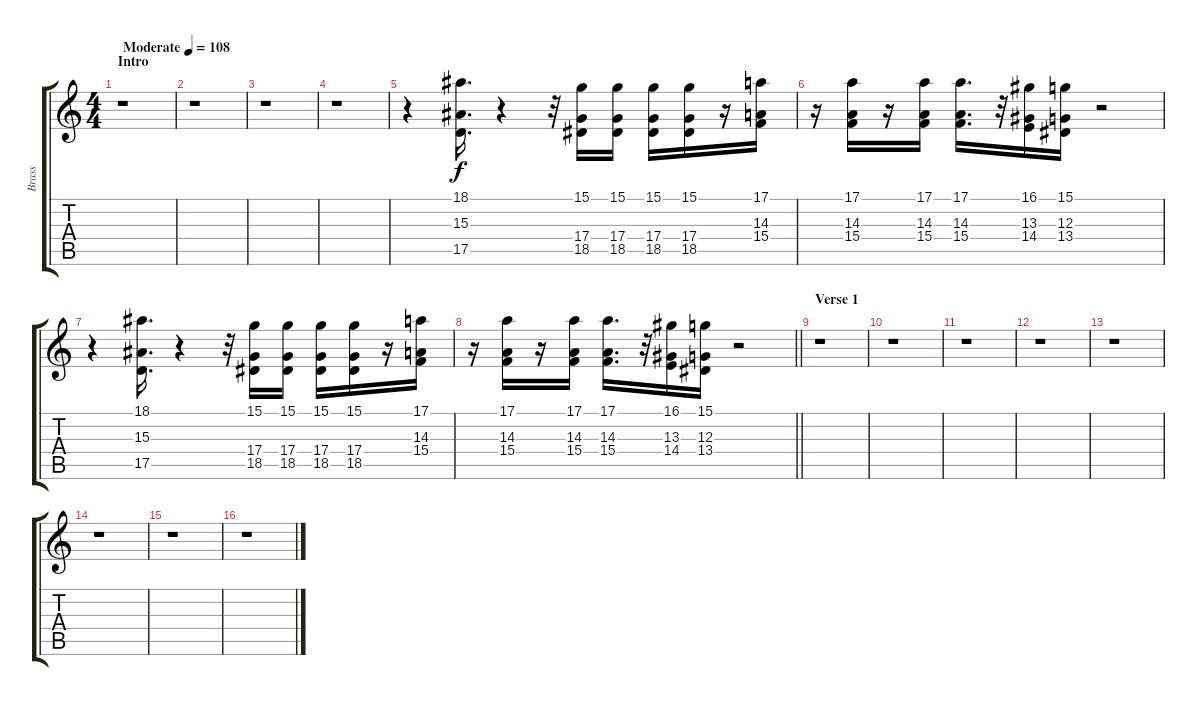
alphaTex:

\track ("Brass" "Brass") {instrument brasssection}
\staff {score tabs}
\tuning (E4 B3 G3 D3 A2 E2) {hide}
\ts (4 4)
\section ("" "Intro")
\tempo (108 "Moderate")
\clef g2
\ks c
r.1{dy f instrument brasssection} |
r.1 |
r.1 |
r.1 |
r.4 (18.1 15.3 17.5).16{d} r.4 r.32 (15.1 17.4 18.5).16 (15.1 17.4 18.5).16 (15.1 17.4 18.5).16 (15.1 17.4 18.5).16 r.16 (17.1 14.3 15.4).16 |
r.16 (17.1 14.3 15.4).16 r.16 (17.1 14.3 15.4).16 (17.1 14.3 15.4).16{d} r.32 (16.1 13.3 14.4).16 (15.1 12.3 13.4).16 r.2 |
r.4 (18.1 15.3 17.5).16{d} r.4 r.32 (15.1 17.4 18.5).16 (15.1 17.4 18.5).16 (15.1 17.4 18.5).16 (15.1 17.4 18.5).16 r.16 (17.1 14.3 15.4).16 |
\barLineRight lightlight
r.16 (17.1 14.3 15.4).16 r.16 (17.1 14.3 15.4).16 (17.1 14.3 15.4).16{d} r.32 (16.1 13.3 14.4).16 (15.1 12.3 13.4).16 r.2 |
\section ("" "Verse 1")
r.1 |
r.1 |
r.1 |
r.1 |
r.1 |
r.1 |
r.1 |
r.1
